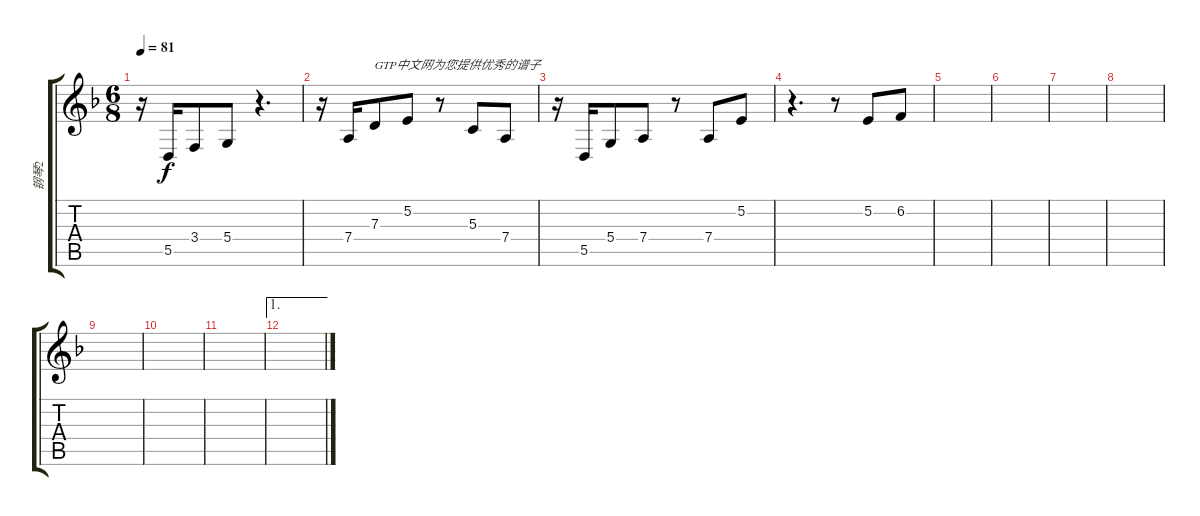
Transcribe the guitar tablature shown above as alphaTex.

\track ("钢琴2" "钢琴2") {instrument electricgrandpiano}
\staff {score tabs}
\tuning (E4 B3 G3 D3 A2 E2) {hide}
\ts (6 8)
\tempo 81
\clef g2
\ks f
r.16{dy f} 5.5.16 3.4.8 5.4.8 r.4{d} |
r.16 7.4.16 7.3.8{txt "GTP中文网为您提供优秀的谱子"} 5.2.8 r.8 5.3.8 7.4.8 |
r.16 5.5.16 5.4.8 7.4.8 r.8 7.4.8 5.2.8 |
r.4{d} r.8 5.2.8 6.2.8 |
|
|
|
|
|
|
|
\ae 1
